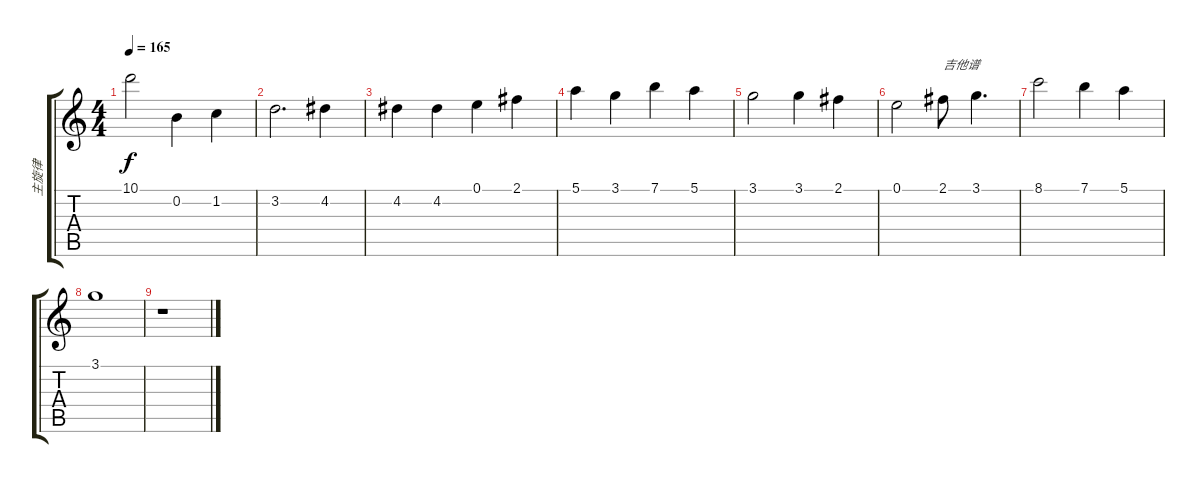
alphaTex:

\track ("主旋律" "主旋律") {instrument overdrivenguitar}
\staff {score tabs}
\tuning (E4 B3 G3 D3 A2 E2) {hide}
\ts (4 4)
\tempo 165
\clef g2
\ks c
10.1.2{dy f} 0.2.4 1.2.4 |
3.2.2{d} 4.2.4 |
4.2.4 4.2.4 0.1.4 2.1.4 |
5.1.4 3.1.4 7.1.4 5.1.4 |
3.1.2 3.1.4 2.1.4 |
0.1.2 2.1.8{txt "吉他谱"} 3.1.4{d} |
8.1.2 7.1.4 5.1.4 |
3.1.1 |
r.1
